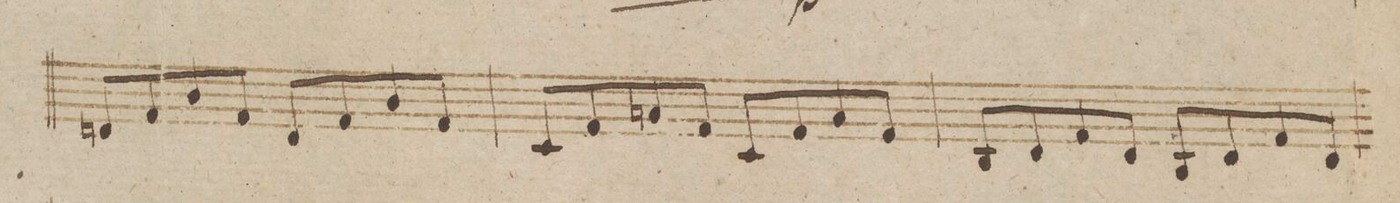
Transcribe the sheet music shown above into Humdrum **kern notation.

**kern	**dynam
*I"Viola.	*
*clefC3	*
*k[b-]	*
*met(c)	*
*M4/4	*
8En/L	.
8G/	.
8c/	.
8G/J	.
8E/L	.
8G/	.
8c/	.
8G/J	.
=41	=41
8D/L	.
8G/	.
8Bn/	.
8G/J	.
8D/L	.
8G/	.
8B/	.
8G/J	.
=42	=42
8C/L	.
8E/	.
8G/	.
8E/J	.
8C/L	.
8E/	.
8G/	.
8E/J	.
=43	=43
*-	*-
